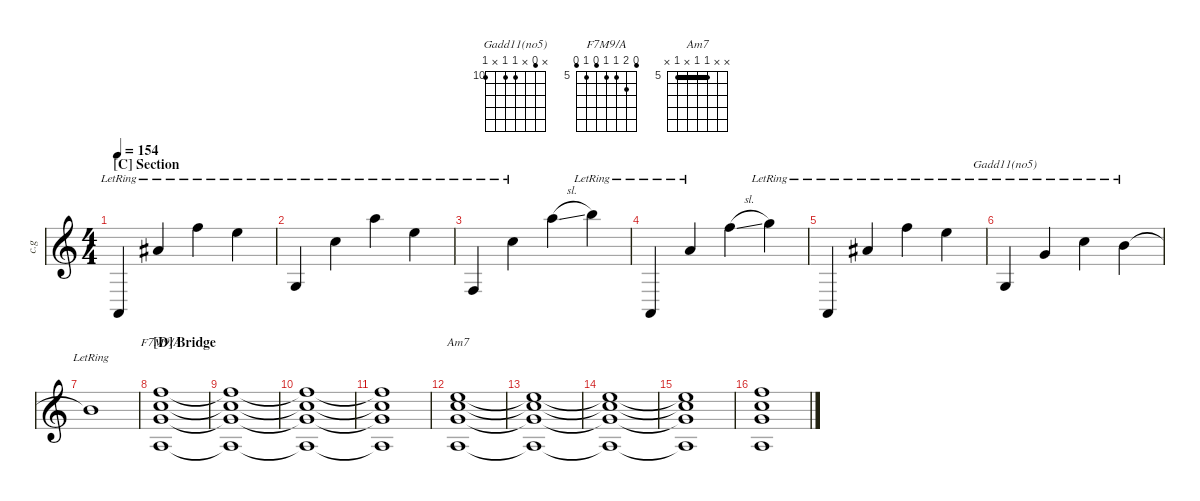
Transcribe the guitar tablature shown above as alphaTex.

\defaultSystemsLayout 4
\hideDynamics
\bracketExtendMode nobrackets
\otherSystemsTrackNameOrientation horizontal
\track ("Clean Guitar" "c.g") {instrument electricguitarclean}
\staff {score}
\tuning (E4 B3 G3 D3 A2 E2 A1)
\chord ("Gadd11(no5)" x 9 x 10 10 x 10) {firstfret 10 showfingering false}
\chord ("F7M9/A" 4 6 5 5 4 5 4) {firstfret 5 showfingering false}
\chord ("Am7" x x 5 5 x 5 x) {firstfret 5 showfingering false barre (5 5)}
\ts (4 4)
\section ("C" "Section")
\tempo 154
\clef g2
\ks c
0.7{lr}.4{dy mf beam Up} 8.4{lr acc #}.4{beam Up} 10.3{lr}.4{beam Down} 0.1{lr}.4{beam Down} |
10.7{lr}.4{beam Up} 10.4{lr}.4{beam Down} 10.2{lr}.4{beam Down} 0.1{lr}.4{beam Down} |
8.7{lr}.4{beam Up} 10.4{lr}.4{beam Down} 10.2{sl}.4{beam Down} 12.2{lr}.4{beam Down} |
0.7{lr}.4{beam Up} 7.4{lr}.4{beam Up} 6.2{sl}.4{beam Down} 8.2{lr}.4{beam Down} |
0.7{lr}.4{beam Up} 8.4{lr acc #}.4{beam Up} 10.3{lr}.4{beam Down} 0.1{lr}.4{beam Down} |
10.7{lr}.4{ch "Gadd11(no5)" beam Up} 10.5{lr}.4{beam Up} 10.4{lr}.4{beam Down} 0.2{lr}.4{beam Down} |
0.2{lr t}.1{beam Down} |
\section ("D" "Bridge")
(5.6 5.4 5.3 6.2).1{ch "F7M9/A" beam Up} |
(5.6{t} 5.4{t} 5.3{t} 6.2{t}).1{beam Up} |
(5.6{t} 5.4{t} 5.3{t} 6.2{t}).1{beam Up} |
(5.6{t} 5.4{t} 5.3{t} 6.2{t}).1{beam Up} |
(5.6 5.4 5.3 0.1).1{ch "Am7" beam Up} |
(5.6{t} 5.4{t} 5.3{t} 0.1{t}).1{beam Up} |
(5.6{t} 5.4{t} 5.3{t} 0.1{t}).1{beam Up} |
(5.6{t} 5.4{t} 5.3{t} 0.1{t}).1{beam Up} |
(5.6 5.4 5.3 6.2).1{beam Up}
